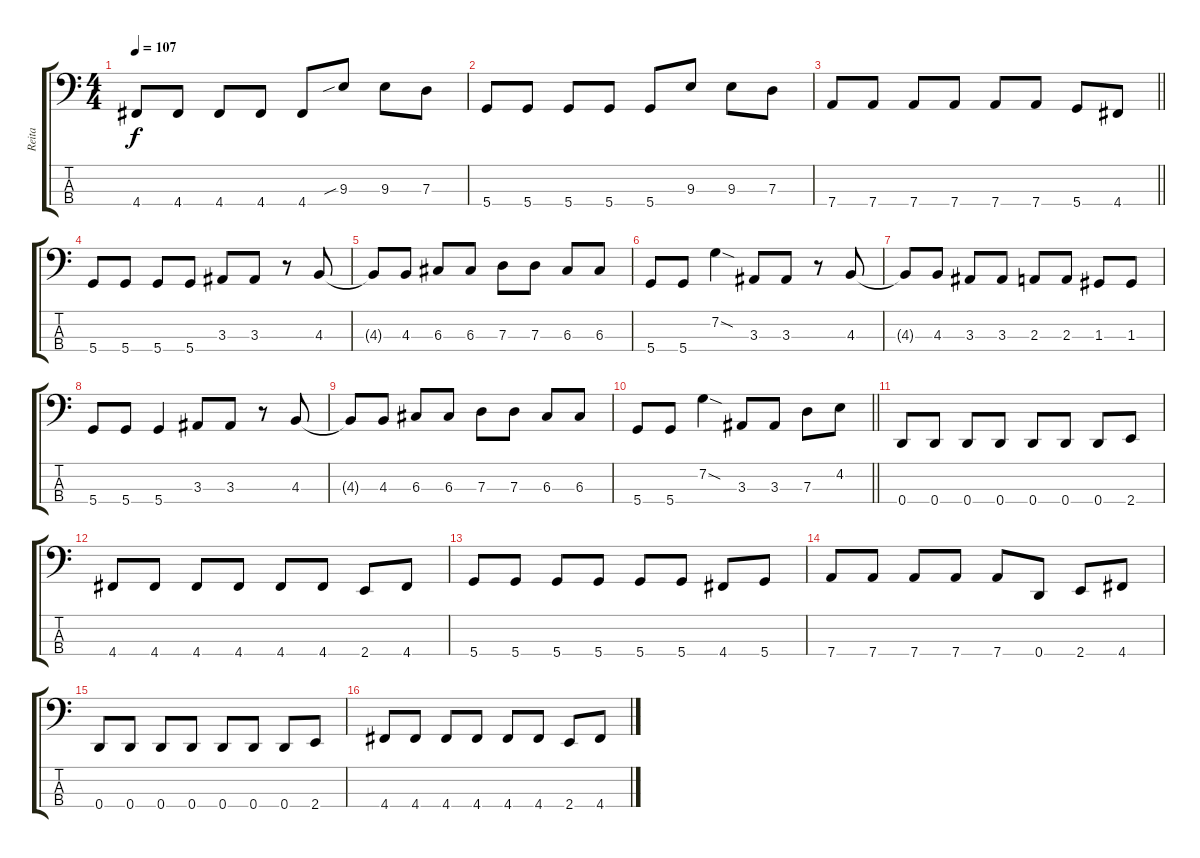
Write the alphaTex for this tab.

\track ("Reita" "Reita") {instrument electricbasspick}
\staff {score tabs}
\tuning (F2 C2 G1 D1) {hide}
\ts (4 4)
\tempo 107
\clef f4
\ks c
4.4.8{dy f} 4.4.8 4.4.8 4.4.8 4.4.8 9.3{sib}.8 9.3.8 7.3.8 |
5.4.8 5.4.8 5.4.8 5.4.8 5.4.8 9.3.8 9.3.8 7.3.8 |
\barLineRight lightlight
7.4.8 7.4.8 7.4.8 7.4.8 7.4.8 7.4.8 5.4.8 4.4.8 |
5.4.8 5.4.8 5.4.8 5.4.8 3.3.8 3.3.8 r.8 4.3.8 |
4.3{t}.8 4.3.8 6.3.8 6.3.8 7.3.8 7.3.8 6.3.8 6.3.8 |
5.4.8 5.4.8 7.2{sod}.4 3.3.8 3.3.8 r.8 4.3.8 |
4.3{t}.8 4.3.8 3.3.8 3.3.8 2.3.8 2.3.8 1.3.8 1.3.8 |
5.4.8 5.4.8 5.4.4 3.3.8 3.3.8 r.8 4.3.8 |
4.3{t}.8 4.3.8 6.3.8 6.3.8 7.3.8 7.3.8 6.3.8 6.3.8 |
\barLineRight lightlight
5.4.8 5.4.8 7.2{sod}.4 3.3.8 3.3.8 7.3.8 4.2.8 |
0.4.8 0.4.8 0.4.8 0.4.8 0.4.8 0.4.8 0.4.8 2.4.8 |
4.4.8 4.4.8 4.4.8 4.4.8 4.4.8 4.4.8 2.4.8 4.4.8 |
5.4.8 5.4.8 5.4.8 5.4.8 5.4.8 5.4.8 4.4.8 5.4.8 |
7.4.8 7.4.8 7.4.8 7.4.8 7.4.8 0.4.8 2.4.8 4.4.8 |
0.4.8 0.4.8 0.4.8 0.4.8 0.4.8 0.4.8 0.4.8 2.4.8 |
4.4.8 4.4.8 4.4.8 4.4.8 4.4.8 4.4.8 2.4.8 4.4.8
